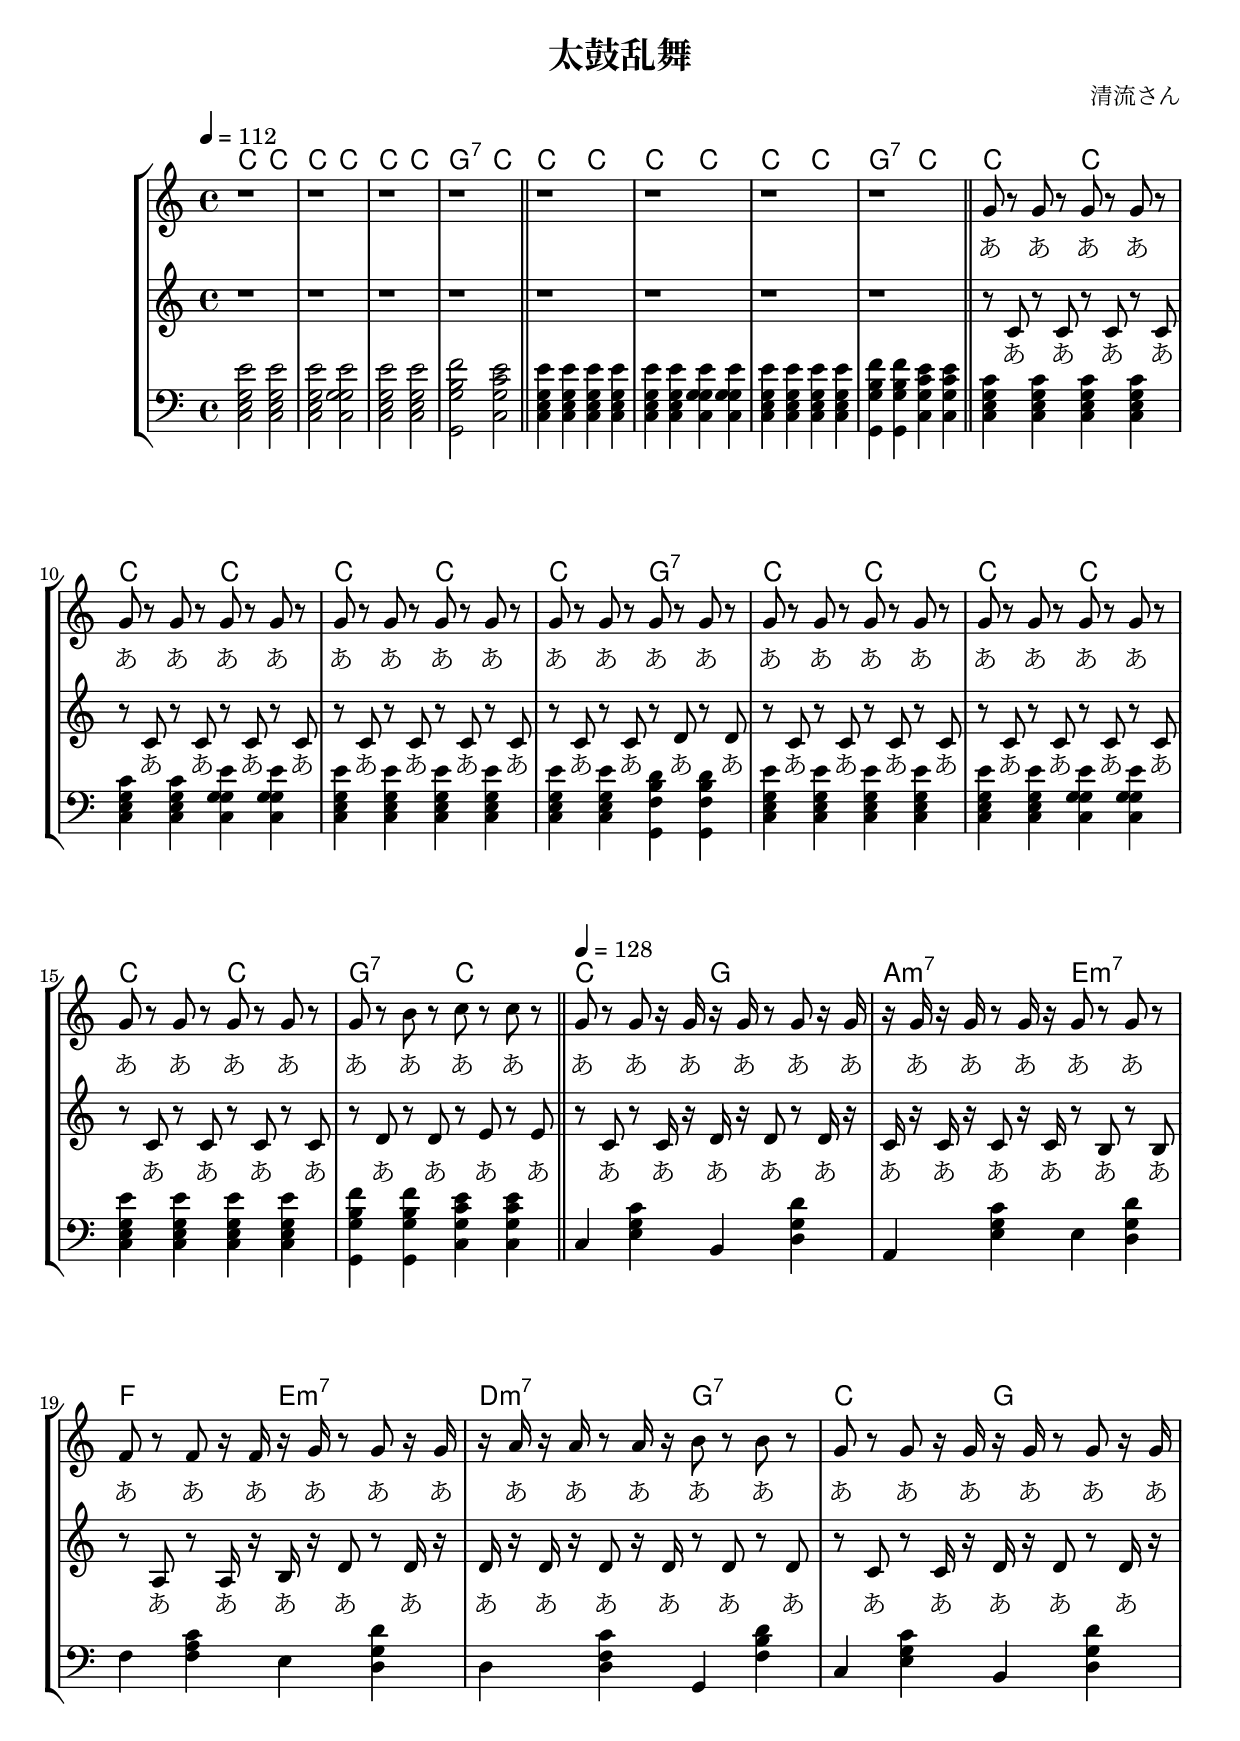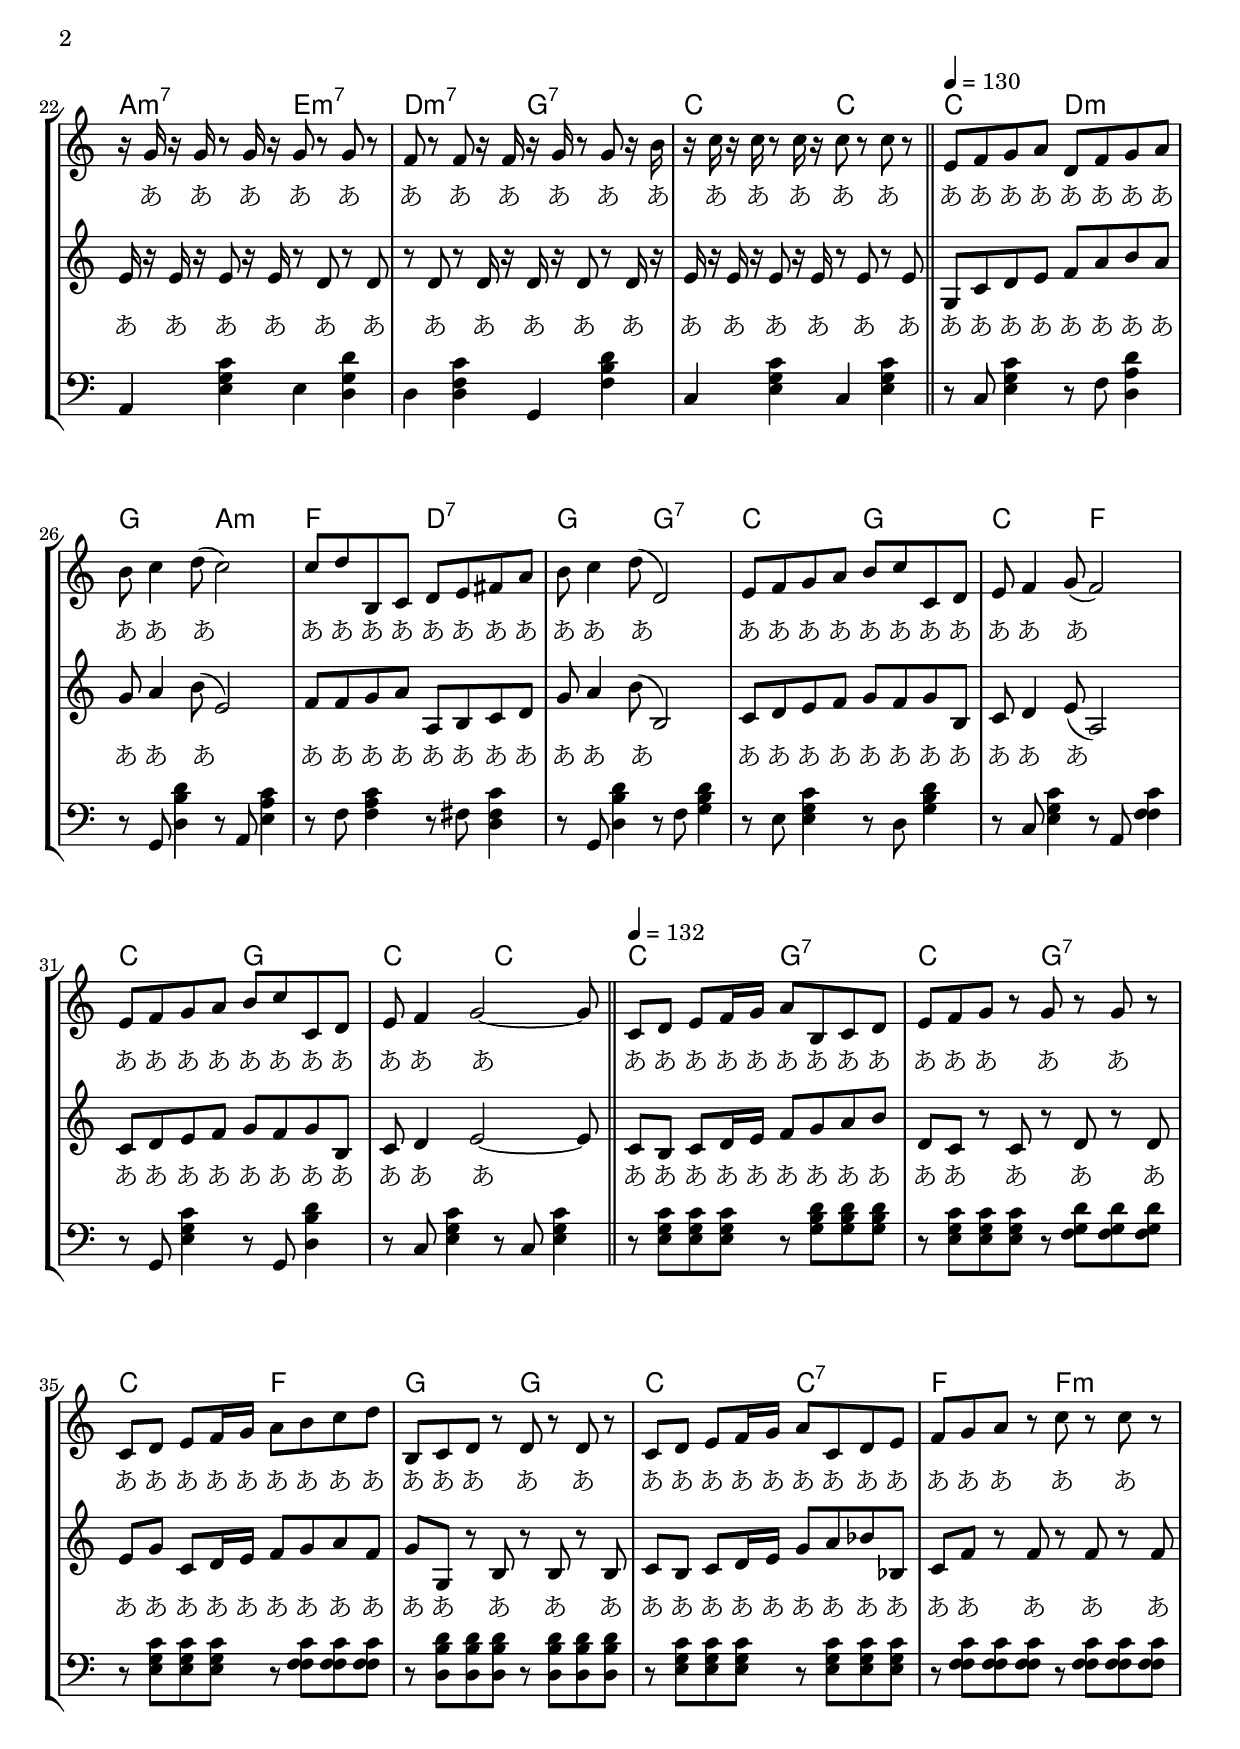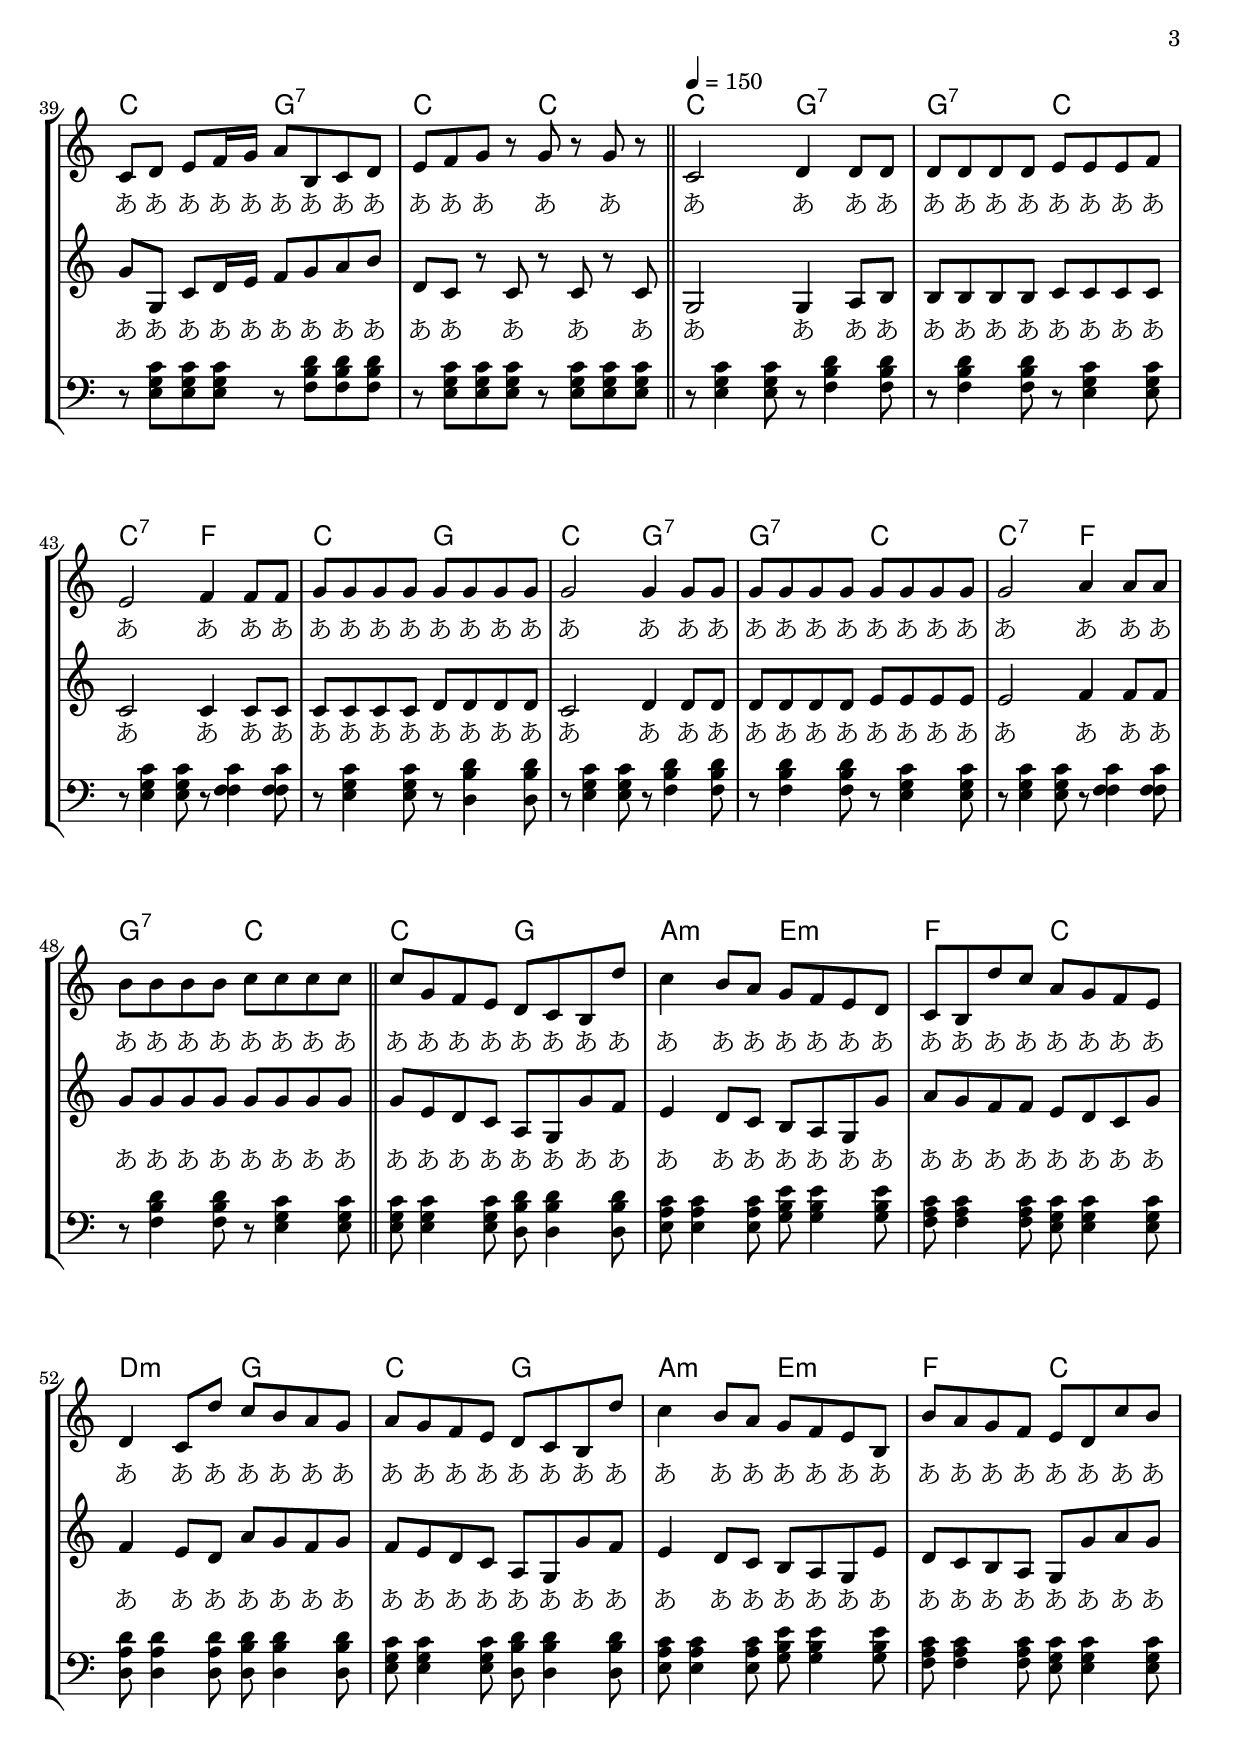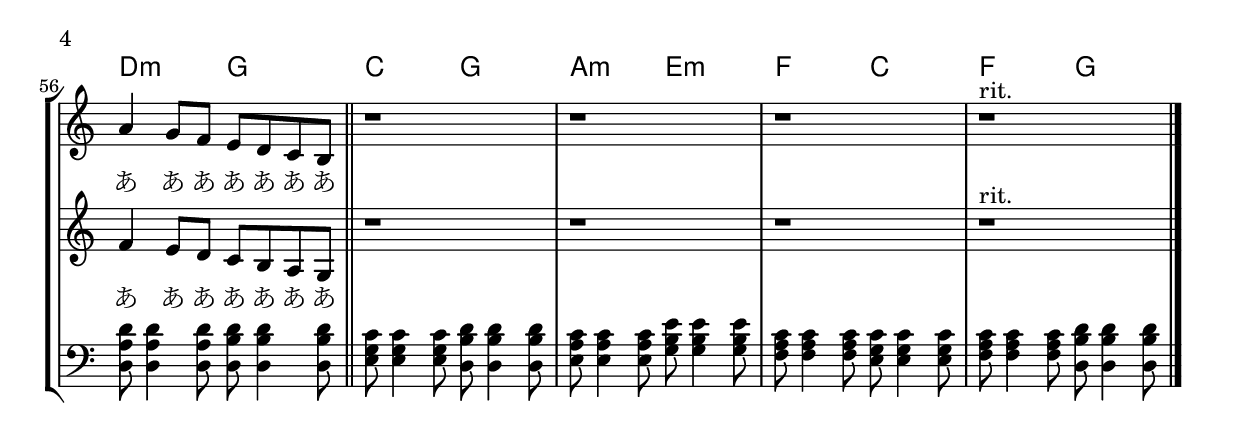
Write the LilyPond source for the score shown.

\version "2.12.1"

\header {
	title = \markup {太鼓乱舞}
	composer = \markup \center-column {清流さん}
}

harmony = \chordmode {
	c2 c c c c c g:7 c 

	c c c c c c g:7 c 

	c c c c c c c g:7 c c c c c c g:7 c 

	c g a:min7 e:min7 f e:min7 d:min7 g:7 c g a:min7 e:min7 d:min7 g:7 c c 

	c d:m g a:m f d:7 g g:7 c g c f c g c c 

	c g:7 c g:7 c f g g c c:7 f f:m c g:7 c c 

	c g:7 g:7 c c:7 f c g c g:7 g:7 c c:7 f g:7 c 

	c g a:m e:m f c d:m g c g a:m e:m f c d:m g 

	c g a:m e:m f c f g 
}

melody = {
	\key c \major
	\tempo 4 = 112
	r1 | r1 | r1 | r1   
	r1 | r1 | r1 | r1   
	\set Staff.midiInstrument = #"Taiko Drum"
	g'8  r8  g'8  r8  g'8  r8  g'8  r8 
	g'8  r8  g'8  r8  g'8  r8  g'8  r8 
	g'8  r8  g'8  r8  g'8  r8  g'8  r8 
	g'8  r8  g'8  r8  g'8  r8  g'8  r8 
	g'8  r8  g'8  r8  g'8  r8  g'8  r8 
	g'8  r8  g'8  r8  g'8  r8  g'8  r8 
	g'8  r8  g'8  r8  g'8  r8  g'8  r8 
	g'8  r8  b'8  r8  c''8  r8  c''8  r8
	\set Staff.midiInstrument = #"Taiko Drum"
		\tempo 4 = 128
g'8  r8  g'8  r16  g'16  r16  g'16  r8  g'8  r16  g'16 
	r16  g'16  r16  g'16  r8  g'16  r16  g'8  r8  g'8  r8 
	f'8  r8  f'8  r16  f'16  r16  g'16  r8  g'8  r16  g'16 
	r16  a'16  r16  a'16  r8  a'16  r16  b'8  r8  b'8  r8 
	g'8  r8  g'8  r16  g'16  r16  g'16  r8  g'8  r16  g'16 
	r16  g'16  r16  g'16  r8  g'16  r16  g'8  r8  g'8  r8 
	f'8  r8  f'8  r16  f'16  r16  g'16  r8  g'8  r16  b'16 
	r16  c''16  r16  c''16  r8  c''16  r16  c''8  r8  c''8  r8
	\set Staff.midiInstrument = #"Taiko Drum"
		\tempo 4 = 130
e'8  f'8  g'8  a'8  d'8  f'8  g'8  a'8 
	b'8  c''4  d''8  (c''2) 
	c''8  d''8  b8  c'8  d'8  e'8  fis'8  a'8 
	b'8  c''4  d''8  (d'2) 
	e'8  f'8  g'8  a'8  b'8  c''8  c'8  d'8 
	e'8  f'4  g'8  (f'2) 
	e'8  f'8  g'8  a'8  b'8  c''8  c'8  d'8 
	e'8  f'4  g'2~g'8
	\set Staff.midiInstrument = #"Taiko Drum"
		\tempo 4 = 132
c'8  d'8  e'8  f'16  g'16  a'8  b8  c'8  d'8 
	e'8  f'8  g'8  r8  g'8  r8  g'8  r8 
	c'8  d'8  e'8  f'16  g'16  a'8  b'8  c''8  d''8 
	b8  c'8  d'8  r8  d'8  r8  d'8  r8 
	c'8  d'8  e'8  f'16  g'16  a'8  c'8  d'8  e'8 
	f'8  g'8  a'8  r8  c''8  r8  c''8  r8 
	c'8  d'8  e'8  f'16  g'16  a'8  b8  c'8  d'8 
	e'8  f'8  g'8  r8  g'8  r8  g'8  r8
	\set Staff.midiInstrument = #"Taiko Drum"
		\tempo 4 = 150
c'2  d'4  d'8  d'8 
	d'8  d'8  d'8  d'8  e'8  e'8  e'8  f'8 
	e'2  f'4  f'8  f'8 
	g'8  g'8  g'8  g'8  g'8  g'8  g'8  g'8 
	g'2  g'4  g'8  g'8 
	g'8  g'8  g'8  g'8  g'8  g'8  g'8  g'8 
	g'2  a'4  a'8  a'8 
	b'8  b'8  b'8  b'8  c''8  c''8  c''8  c''8
	\set Staff.midiInstrument = #"Taiko Drum"
	c''8  g'8  f'8  e'8  d'8  c'8  b8  d''8 
	c''4  b'8  a'8  g'8  f'8  e'8  d'8 
	c'8  b8  d''8  c''8  a'8  g'8  f'8  e'8 
	d'4  c'8  d''8  c''8  b'8  a'8  g'8 
	a'8  g'8  f'8  e'8  d'8  c'8  b8  d''8 
	c''4  b'8  a'8  g'8  f'8  e'8  b8 
	b'8  a'8  g'8  f'8  e'8  d'8  c''8  b'8 
	a'4  g'8  f'8  e'8  d'8  c'8  b8
	r1 | r1 | r1 | r1^"rit." \bar "|."
}

words = \lyricmode {
	
	
	あ  あ  あ  あ  あ  あ  あ  あ  あ  あ  あ  あ  あ  あ  あ  あ  あ  あ  あ  あ  あ  あ  あ  あ  あ  あ  あ  あ  あ  あ  あ  あ  
	あ  あ  あ  あ  あ  あ  あ  あ  あ  あ  あ  あ  あ  あ  あ  あ  あ  あ  あ  あ  あ  あ  あ  あ  あ  あ  あ  あ  あ  あ  あ  あ  あ  あ  あ  あ  あ  あ  あ  あ  あ  あ  あ  あ  
	あ  あ  あ  あ  あ  あ  あ  あ  あ  あ  あ  あ  あ  あ  あ  あ  あ  あ  あ  あ  あ  あ  あ  あ  あ  あ  あ  あ  あ  あ  あ  あ  あ  あ  あ  あ  あ  あ  あ  あ  あ  あ  あ  あ  
	あ  あ  あ  あ  あ  あ  あ  あ  あ  あ  あ  あ  あ  あ  あ  あ  あ  あ  あ  あ  あ  あ  あ  あ  あ  あ  あ  あ  あ  あ  あ  あ  あ  あ  あ  あ  あ  あ  あ  あ  あ  あ  あ  あ  あ  あ  あ  あ  あ  あ  あ  あ  あ  あ  あ  あ  
	あ  あ  あ  あ  あ  あ  あ  あ  あ  あ  あ  あ  あ  あ  あ  あ  あ  あ  あ  あ  あ  あ  あ  あ  あ  あ  あ  あ  あ  あ  あ  あ  あ  あ  あ  あ  あ  あ  あ  あ  あ  あ  あ  あ  あ  あ  あ  あ  
	あ  あ  あ  あ  あ  あ  あ  あ  あ  あ  あ  あ  あ  あ  あ  あ  あ  あ  あ  あ  あ  あ  あ  あ  あ  あ  あ  あ  あ  あ  あ  あ  あ  あ  あ  あ  あ  あ  あ  あ  あ  あ  あ  あ  あ  あ  あ  あ  あ  あ  あ  あ  あ  あ  あ  あ  あ  あ  あ  あ  
	
}

secondmelody = {
	\key c \major
	\tempo 4 = 112
	r1 | r1 | r1 | r1   
	r1 | r1 | r1 | r1   
	\set Staff.midiInstrument = #"Synth Drum"
	r8  c'8  r8  c'8  r8  c'8  r8  c'8 
	r8  c'8  r8  c'8  r8  c'8  r8  c'8 
	r8  c'8  r8  c'8  r8  c'8  r8  c'8 
	r8  c'8  r8  c'8  r8  d'8  r8  d'8 
	r8  c'8  r8  c'8  r8  c'8  r8  c'8 
	r8  c'8  r8  c'8  r8  c'8  r8  c'8 
	r8  c'8  r8  c'8  r8  c'8  r8  c'8 
	r8  d'8  r8  d'8  r8  e'8  r8  e'8
	\set Staff.midiInstrument = #"Synth Drum"
		\tempo 4 = 128
r8  c'8  r8  c'16  r16  d'16  r16  d'8  r8  d'16  r16 
	c'16  r16  c'16  r16  c'8  r16  c'16  r8  b8  r8  b8 
	r8  a8  r8  a16  r16  b16  r16  d'8  r8  d'16  r16 
	d'16  r16  d'16  r16  d'8  r16  d'16  r8  d'8  r8  d'8 
	r8  c'8  r8  c'16  r16  d'16  r16  d'8  r8  d'16  r16 
	e'16  r16  e'16  r16  e'8  r16  e'16  r8  d'8  r8  d'8 
	r8  d'8  r8  d'16  r16  d'16  r16  d'8  r8  d'16  r16 
	e'16  r16  e'16  r16  e'8  r16  e'16  r8  e'8  r8  e'8
	\set Staff.midiInstrument = #"Synth Drum"
		\tempo 4 = 130
g8  c'8  d'8  e'8  f'8  a'8  b'8  a'8 
	g'8  a'4  b'8  (e'2) 
	f'8  f'8  g'8  a'8  a8  b8  c'8  d'8 
	g'8  a'4  b'8  (b2) 
	c'8  d'8  e'8  f'8  g'8  f'8  g'8  b8 
	c'8  d'4  e'8  (a2) 
	c'8  d'8  e'8  f'8  g'8  f'8  g'8  b8 
	c'8  d'4  e'2~e'8
	\set Staff.midiInstrument = #"Synth Drum"
		\tempo 4 = 132
c'8  b8  c'8  d'16  e'16  f'8  g'8  a'8  b'8 
	d'8  c'8  r8  c'8  r8  d'8  r8  d'8 
	e'8  g'8  c'8  d'16  e'16  f'8  g'8  a'8  f'8 
	g'8  g8  r8  b8  r8  b8  r8  b8 
	c'8  b8  c'8  d'16  e'16  g'8  a'8  bes'8  bes8 
	c'8  f'8  r8  f'8  r8  f'8  r8  f'8 
	g'8  g8  c'8  d'16  e'16  f'8  g'8  a'8  b'8 
	d'8  c'8  r8  c'8  r8  c'8  r8  c'8
	\set Staff.midiInstrument = #"Synth Drum"
		\tempo 4 = 150
g2  g4  a8  b8 
	b8  b8  b8  b8  c'8  c'8  c'8  c'8 
	c'2  c'4  c'8  c'8 
	c'8  c'8  c'8  c'8  d'8  d'8  d'8  d'8 
	c'2  d'4  d'8  d'8 
	d'8  d'8  d'8  d'8  e'8  e'8  e'8  e'8 
	e'2  f'4  f'8  f'8 
	g'8  g'8  g'8  g'8  g'8  g'8  g'8  g'8
	\set Staff.midiInstrument = #"Synth Drum"
	g'8  e'8  d'8  c'8  a8  g8  g'8  f'8 
	e'4  d'8  c'8  b8  a8  g8  g'8 
	a'8  g'8  f'8  f'8  e'8  d'8  c'8  g'8 
	f'4  e'8  d'8  a'8  g'8  f'8  g'8 
	f'8  e'8  d'8  c'8  a8  g8  g'8  f'8 
	e'4  d'8  c'8  b8  a8  g8  e'8 
	d'8  c'8  b8  a8  g8  g'8  a'8  g'8 
	f'4  e'8  d'8  c'8  b8  a8  g8
	r1 | r1 | r1 | r1^"rit." \bar "|."
}

secondwords = \lyricmode {
	
	
	あ  あ  あ  あ  あ  あ  あ  あ  あ  あ  あ  あ  あ  あ  あ  あ  あ  あ  あ  あ  あ  あ  あ  あ  あ  あ  あ  あ  あ  あ  あ  あ  
	あ  あ  あ  あ  あ  あ  あ  あ  あ  あ  あ  あ  あ  あ  あ  あ  あ  あ  あ  あ  あ  あ  あ  あ  あ  あ  あ  あ  あ  あ  あ  あ  あ  あ  あ  あ  あ  あ  あ  あ  あ  あ  あ  あ  
	あ  あ  あ  あ  あ  あ  あ  あ  あ  あ  あ  あ  あ  あ  あ  あ  あ  あ  あ  あ  あ  あ  あ  あ  あ  あ  あ  あ  あ  あ  あ  あ  あ  あ  あ  あ  あ  あ  あ  あ  あ  あ  あ  あ  
	あ  あ  あ  あ  あ  あ  あ  あ  あ  あ  あ  あ  あ  あ  あ  あ  あ  あ  あ  あ  あ  あ  あ  あ  あ  あ  あ  あ  あ  あ  あ  あ  あ  あ  あ  あ  あ  あ  あ  あ  あ  あ  あ  あ  あ  あ  あ  あ  あ  あ  あ  あ  あ  あ  あ  あ  
	あ  あ  あ  あ  あ  あ  あ  あ  あ  あ  あ  あ  あ  あ  あ  あ  あ  あ  あ  あ  あ  あ  あ  あ  あ  あ  あ  あ  あ  あ  あ  あ  あ  あ  あ  あ  あ  あ  あ  あ  あ  あ  あ  あ  あ  あ  あ  あ  
	あ  あ  あ  あ  あ  あ  あ  あ  あ  あ  あ  あ  あ  あ  あ  あ  あ  あ  あ  あ  あ  あ  あ  あ  あ  あ  あ  あ  あ  あ  あ  あ  あ  あ  あ  あ  あ  あ  あ  あ  あ  あ  あ  あ  あ  あ  あ  あ  あ  あ  あ  あ  あ  あ  あ  あ  あ  あ  あ  あ  
	
}

tempochange = {
	\tempo 4 = 112
	r1 | r1 | r1 | r1 \bar "||"
	\tempo 4 = 112
	r1 | r1 | r1 | r1 \bar "||"
	\tempo 4 = 112
	r1 | r1 | r1 | r1 | r1 | r1 | r1 | r1 \bar "||"
	\tempo 4 = 128
	r1 | r1 | r1 | r1 | r1 | r1 | r1 | r1 \bar "||"
	\tempo 4 = 130
	r1 | r1 | r1 | r1 | r1 | r1 | r1 | r1 \bar "||"
	\tempo 4 = 132
	r1 | r1 | r1 | r1 | r1 | r1 | r1 | r1 \bar "||"
	\tempo 4 = 150
	r1 | r1 | r1 | r1 | r1 | r1 | r1 | r1 \bar "||"
	\tempo 4 = 150
	r1 | r1 | r1 | r1 | r1 | r1 | r1 | r1 \bar "||"
	\tempo 4 = 150
	r1 | r1 | r1 | \tempo 4 = 112 r2 \tempo 4 = 100 r2 \bar "|."
}

mainacc = {
	\clef bass
	\set Staff.midiInstrument = #"Taiko Drum"
	\key c \major
	\tempo 4 = 112
	<c e g e'>2
	<c e g e'>2
	<c e g e'>2
	<c g g e'>2
	<c e g e'>2
	<c e g e'>2
	<g, g b f'>2
	<c g c' e'>2
	\bar "||"

	\set Staff.midiInstrument = #"Taiko Drum"
	<c e g e'>4 <c e g e'>4
	<c e g e'>4 <c e g e'>4
	<c e g e'>4 <c e g e'>4
	<c g g e'>4 <c g g e'>4
	<c e g e'>4 <c e g e'>4
	<c e g e'>4 <c e g e'>4
	<g, g b f'>4 <g, g b f'>4
	<c g c' e'>4 <c g c' e'>4
	\bar "||"

	\set Staff.midiInstrument = #"Taiko Drum"
	<c e g c'>4 <c e g c'>4
	<c e g c'>4 <c e g c'>4
	<c e g c'>4 <c e g c'>4
	<c g g e'>4 <c g g e'>4
	<c e g e'>4 <c e g e'>4
	<c e g e'>4 <c e g e'>4
	<c e g e'>4 <c e g e'>4
	<g, f b d'>4 <g, f b d'>4
	<c e g e'>4 <c e g e'>4
	<c e g e'>4 <c e g e'>4
	<c e g e'>4 <c e g e'>4
	<c g g e'>4 <c g g e'>4
	<c e g e'>4 <c e g e'>4
	<c e g e'>4 <c e g e'>4
	<g, g b f'>4 <g, g b f'>4
	<c g c' e'>4 <c g c' e'>4
	\bar "||"

	\set Staff.midiInstrument = #"Taiko Drum"
	\tempo 4 = 128
	c4 <e g c'>4
	b,4 <d g d'>4
	a,4 <e g c'>4
	e4 <d g d'>4
	f4 <f a c'>4
	e4 <d g d'>4
	d4 <d f c'>4
	g,4 <f b d'>4
	c4 <e g c'>4
	b,4 <d g d'>4
	a,4 <e g c'>4
	e4 <d g d'>4
	d4 <d f c'>4
	g,4 <f b d'>4
	c4 <e g c'>4
	c4 <e g c'>4
	\bar "||"

	\set Staff.midiInstrument = #"Taiko Drum"
	\tempo 4 = 130
	r8 c <e g c'>4
	r8 f <d a d'>4
	r8 g, <d b d'>4
	r8 a, <e a c'>4
	r8 f <f a c'>4
	r8 fis <d fis c'>4
	r8 g, <d b d'>4
	r8 f <g b d'>4
	r8 e <e g c'>4
	r8 d <g b d'>4
	r8 c <e g c'>4
	r8 a, <f f c'>4
	r8 g, <e g c'>4
	r8 g, <d b d'>4
	r8 c <e g c'>4
	r8 c <e g c'>4
	\bar "||"

	\set Staff.midiInstrument = #"Taiko Drum"
	\tempo 4 = 132
	r8 <e g c'>8 <e g c'>8 <e g c'>8
	r8 <g b d'>8 <g b d'>8 <g b d'>8
	r8 <e g c'>8 <e g c'>8 <e g c'>8
	r8 <f g d'>8 <f g d'>8 <f g d'>8
	r8 <e g c'>8 <e g c'>8 <e g c'>8
	r8 <f f c'>8 <f f c'>8 <f f c'>8
	r8 <d b d'>8 <d b d'>8 <d b d'>8
	r8 <d b d'>8 <d b d'>8 <d b d'>8
	r8 <e g c'>8 <e g c'>8 <e g c'>8
	r8 <e g c'>8 <e g c'>8 <e g c'>8
	r8 <f f c'>8 <f f c'>8 <f f c'>8
	r8 <f f c'>8 <f f c'>8 <f f c'>8
	r8 <e g c'>8 <e g c'>8 <e g c'>8
	r8 <f b d'>8 <f b d'>8 <f b d'>8
	r8 <e g c'>8 <e g c'>8 <e g c'>8
	r8 <e g c'>8 <e g c'>8 <e g c'>8
	\bar "||"

	\set Staff.midiInstrument = #"Taiko Drum"
	\tempo 4 = 150
	r8 <e g c'>4 <e g c'>8
	r8 <f b d'>4 <f b d'>8
	r8 <f b d'>4 <f b d'>8
	r8 <e g c'>4 <e g c'>8
	r8 <e g c'>4 <e g c'>8
	r8 <f f c'>4 <f f c'>8
	r8 <e g c'>4 <e g c'>8
	r8 <d b d'>4 <d b d'>8
	r8 <e g c'>4 <e g c'>8
	r8 <f b d'>4 <f b d'>8
	r8 <f b d'>4 <f b d'>8
	r8 <e g c'>4 <e g c'>8
	r8 <e g c'>4 <e g c'>8
	r8 <f f c'>4 <f f c'>8
	r8 <f b d'>4 <f b d'>8
	r8 <e g c'>4 <e g c'>8
	\bar "||"

	\set Staff.midiInstrument = #"Taiko Drum"
	<e g c'>8 <e g c'>4 <e g c'>8
	<d b d'>8 <d b d'>4 <d b d'>8
	<e a c'>8 <e a c'>4 <e a c'>8
	<g b e'>8 <g b e'>4 <g b e'>8
	<f a c'>8 <f a c'>4 <f a c'>8
	<e g c'>8 <e g c'>4 <e g c'>8
	<d a d'>8 <d a d'>4 <d a d'>8
	<d b d'>8 <d b d'>4 <d b d'>8
	<e g c'>8 <e g c'>4 <e g c'>8
	<d b d'>8 <d b d'>4 <d b d'>8
	<e a c'>8 <e a c'>4 <e a c'>8
	<g b e'>8 <g b e'>4 <g b e'>8
	<f a c'>8 <f a c'>4 <f a c'>8
	<e g c'>8 <e g c'>4 <e g c'>8
	<d a d'>8 <d a d'>4 <d a d'>8
	<d b d'>8 <d b d'>4 <d b d'>8
	\bar "||"

	\set Staff.midiInstrument = #"Taiko Drum"
	<e g c'>8 <e g c'>4 <e g c'>8
	<d b d'>8 <d b d'>4 <d b d'>8
	<e a c'>8 <e a c'>4 <e a c'>8
	<g b e'>8 <g b e'>4 <g b e'>8
	<f a c'>8 <f a c'>4 <f a c'>8
	<e g c'>8 <e g c'>4 <e g c'>8
	<f a c'>8 <f a c'>4 <f a c'>8
	<d b d'>8 <d b d'>4 <d b d'>8
	\bar "|."
}

subacc = {
	\clef bass
	\set Staff.midiInstrument = #"Synth Drum"
	\key c \major
	\tempo 4 = 112
	<c e g e'>4 <c e g e'>4
	<c e g e'>4 <c e g e'>4
	<c e g e'>4 <c e g e'>4
	<c g g e'>4 <c g g e'>4
	<c e g e'>4 <c e g e'>4
	<c e g e'>4 <c e g e'>4
	<g, g b f'>4 <g, g b f'>4
	<c g c' e'>4 <c g c' e'>4
	\bar "||"

	\set Staff.midiInstrument = #"Synth Drum"
	c4 <e g e'>4
	c4 <e g e'>4
	c4 <e g e'>4
	c4 <g g e'>4
	c4 <e g e'>4
	c4 <e g e'>4
	g,4 <g b f'>4
	c4 <g c' e'>4
	\bar "||"

	\set Staff.midiInstrument = #"Synth Drum"
	c4 <e g c'>4
	c4 <e g c'>4
	c4 <e g c'>4
	c4 <g g e'>4
	c4 <e g e'>4
	c4 <e g e'>4
	c4 <e g e'>4
	g,4 <f b d'>4
	c4 <e g e'>4
	c4 <e g e'>4
	c4 <e g e'>4
	c4 <g g e'>4
	c4 <e g e'>4
	c4 <e g e'>4
	g,4 <g b f'>4
	c4 <g c' e'>4
	\bar "||"

	\set Staff.midiInstrument = #"Synth Drum"
	\tempo 4 = 128
	r8 c <e g c'>4
	r8 b, <d g d'>4
	r8 a, <e g c'>4
	r8 e <d g d'>4
	r8 f <f a c'>4
	r8 e <d g d'>4
	r8 d <d f c'>4
	r8 g, <f b d'>4
	r8 c <e g c'>4
	r8 b, <d g d'>4
	r8 a, <e g c'>4
	r8 e <d g d'>4
	r8 d <d f c'>4
	r8 g, <f b d'>4
	r8 c <e g c'>4
	r8 c <e g c'>4
	\bar "||"

	\set Staff.midiInstrument = #"Synth Drum"
	\tempo 4 = 130
	r8 <e g c'>8 <e g c'>8 <e g c'>8
	r8 <d a d'>8 <d a d'>8 <d a d'>8
	r8 <d b d'>8 <d b d'>8 <d b d'>8
	r8 <e a c'>8 <e a c'>8 <e a c'>8
	r8 <f a c'>8 <f a c'>8 <f a c'>8
	r8 <d fis c'>8 <d fis c'>8 <d fis c'>8
	r8 <d b d'>8 <d b d'>8 <d b d'>8
	r8 <g b d'>8 <g b d'>8 <g b d'>8
	r8 <e g c'>8 <e g c'>8 <e g c'>8
	r8 <g b d'>8 <g b d'>8 <g b d'>8
	r8 <e g c'>8 <e g c'>8 <e g c'>8
	r8 <f f c'>8 <f f c'>8 <f f c'>8
	r8 <e g c'>8 <e g c'>8 <e g c'>8
	r8 <d b d'>8 <d b d'>8 <d b d'>8
	r8 <e g c'>8 <e g c'>8 <e g c'>8
	r8 <e g c'>8 <e g c'>8 <e g c'>8
	\bar "||"

	\set Staff.midiInstrument = #"Synth Drum"
	\tempo 4 = 132
	r8 <e g c'>4 <e g c'>8
	r8 <g b d'>4 <g b d'>8
	r8 <e g c'>4 <e g c'>8
	r8 <f g d'>4 <f g d'>8
	r8 <e g c'>4 <e g c'>8
	r8 <f f c'>4 <f f c'>8
	r8 <d b d'>4 <d b d'>8
	r8 <d b d'>4 <d b d'>8
	r8 <e g c'>4 <e g c'>8
	r8 <e g c'>4 <e g c'>8
	r8 <f f c'>4 <f f c'>8
	r8 <f f c'>4 <f f c'>8
	r8 <e g c'>4 <e g c'>8
	r8 <f b d'>4 <f b d'>8
	r8 <e g c'>4 <e g c'>8
	r8 <e g c'>4 <e g c'>8
	\bar "||"

	\set Staff.midiInstrument = #"Synth Drum"
	\tempo 4 = 150
	<e g c'>8 <e g c'>4 <e g c'>8
	<f b d'>8 <f b d'>4 <f b d'>8
	<f b d'>8 <f b d'>4 <f b d'>8
	<e g c'>8 <e g c'>4 <e g c'>8
	<e g c'>8 <e g c'>4 <e g c'>8
	<f f c'>8 <f f c'>4 <f f c'>8
	<e g c'>8 <e g c'>4 <e g c'>8
	<d b d'>8 <d b d'>4 <d b d'>8
	<e g c'>8 <e g c'>4 <e g c'>8
	<f b d'>8 <f b d'>4 <f b d'>8
	<f b d'>8 <f b d'>4 <f b d'>8
	<e g c'>8 <e g c'>4 <e g c'>8
	<e g c'>8 <e g c'>4 <e g c'>8
	<f f c'>8 <f f c'>4 <f f c'>8
	<f b d'>8 <f b d'>4 <f b d'>8
	<e g c'>8 <e g c'>4 <e g c'>8
	\bar "||"

	\set Staff.midiInstrument = #"Synth Drum"
	c8 <e g c'> c <e g c'>
	g,8 <d b d'> g, <d b d'>
	a,8 <e a c'> a, <e a c'>
	e8 <g b e'> e <g b e'>
	f8 <f a c'> f <f a c'>
	c8 <e g c'> c <e g c'>
	f8 <d a d'> f <d a d'>
	g,8 <d b d'> g, <d b d'>
	c8 <e g c'> c <e g c'>
	g,8 <d b d'> g, <d b d'>
	a,8 <e a c'> a, <e a c'>
	e8 <g b e'> e <g b e'>
	f8 <f a c'> f <f a c'>
	c8 <e g c'> c <e g c'>
	f8 <d a d'> f <d a d'>
	g,8 <d b d'> g, <d b d'>
	\bar "||"

	\set Staff.midiInstrument = #"Synth Drum"
	c8 <e g c'> c <e g c'>
	g,8 <d b d'> g, <d b d'>
	a,8 <e a c'> a, <e a c'>
	e8 <g b e'> e <g b e'>
	f8 <f a c'> f <f a c'>
	c8 <e g c'> c <e g c'>
	f8 <f a c'> f <f a c'>
	g,8 <d b d'> g, <d b d'>
	\bar "|."
}

percA = {
	\drummode {
	r1 |r1 |r1 |r1 \bar "||"
	hh8 hh8 hh8 hh8 hh8 hh8 hh8 hh8  |hh8 hh8 hh8 hh8 hh4 hh8 hh8  |hh8 hh8 hh8 hh8 hh8 hh8 hh8 hh8  |r8 hh2. r8  \bar "||"
	hh8 hh8 hh8 hh8 hh8 hh8 hh8 hh8  |hh8 hh8 hh8 hh8 hh4 hh8 hh8  |hh8 hh8 hh8 hh8 hh8 hh8 hh8 hh8  |hh8 hh8 hh8 hh2 r8  |hh8 hh8 hh8 hh8 hh8 hh8 hh8 hh8  |hh8 hh8 hh8 hh8 hh4 hh8 hh8  |hh8 hh8 hh8 hh8 hh8 hh8 hh8 hh8  |r8 hh2. r8  \bar "||"
	hh8 hh8 hh8 hh8 hh8 hh8 hh8 hh8  |hh8 hh8 hh8 hh8 hh4 hh8 hh8  |hh8 hh8 hh8 hh8 hh8 hh8 hh8 hh8  |hh8 hh8 hh8 hh2 r8  |hh8 hh8 hh8 hh8 hh8 hh8 hh8 hh8  |hh8 hh8 hh8 hh8 hh4 hh8 hh8  |hh8 hh8 hh8 hh8 hh8 hh8 hh8 hh8  |r8 hh2. r8  \bar "||"
	hh8 hh8 hh8 hh8 hh8 hh8 hh8 hh8  |hh8 hh8 hh8 hh8 hh4 hh8 hh8  |hh8 hh8 hh8 hh8 hh8 hh8 hh8 hh8  |hh8 hh8 hh8 hh2 r8  |hh8 hh8 hh8 hh8 hh8 hh8 hh8 hh8  |hh8 hh8 hh8 hh8 hh4 hh8 hh8  |hh8 hh8 hh8 hh8 hh8 hh8 hh8 hh8  |r8 hh2. r8  \bar "||"
	hh8 hh8 hh8 hh8 hh8 hh8 hh8 hh8  |hh8 hh8 hh8 hh8 hh4 hh8 hh8  |hh8 hh8 hh8 hh8 hh8 hh8 hh8 hh8  |hh8 hh8 hh8 hh2 r8  |hh8 hh8 hh8 hh8 hh8 hh8 hh8 hh8  |hh8 hh8 hh8 hh8 hh4 hh8 hh8  |hh8 hh8 hh8 hh8 hh8 hh8 hh8 hh8  |r8 hh2. r8  \bar "||"
	r4 sn2 sn8. sn16  |r4 sn2 sn8. sn16  |r4 sn2 sn8. sn16  |r4 sn2 sn8. sn16  |r4 sn2 sn8. sn16  |r4 sn2 sn8. sn16  |r4 sn2 sn8. sn16  |r8 sn8 sn4 sn8 sn8 sn16 sn8 sn16  \bar "||"
	r8 hh4 hh4 hh4 hh8  |r8 hh4 hh4 hh8 hh16 hh16 hh16 hh16  |r8 hh4 hh4 hh4 hh8  |r8 hh4 hh4 hh8 hh16 hh16 hh16 hh16  |r8 hh4 hh4 hh4 hh8  |r8 hh4 hh4 hh8 hh16 hh16 hh16 hh16  |r8 hh4 hh4 hh4 hh8  |r8 hh4 hh4 hh8 hh16 hh16 hh16 hh16  \bar "||"
	r8 hh4 hh4 hh4 hh8  |r8 hh4 hh4 hh8 hh16 hh16 hh16 hh16  |r8 hh4 hh4 hh4 hh8  |r8 hh4 hh4 hh8 hh16 hh16 hh16 hh16  \bar "|."
	}
}

percB = {
	\drummode {
	r1 |r1 |r1 |r1 \bar "||"
	r4 sn8. sn8 sn8. sn8. sn16  |r4 sn8. sn8 sn8. sn4  |r4 sn8. sn8 sn8. sn8. sn16  |r4 sn2 sn4  \bar "||"
	r4 sn8. sn8 sn8. sn8. sn16  |r4 sn8. sn8 sn8. sn4  |r4 sn8. sn8 sn8. sn8. sn16  |r8 sn8 sn4 sn8 sn16 sn8 sn8 sn16  |r4 sn8. sn8 sn8. sn8. sn16  |r4 sn8. sn8 sn8. sn4  |r4 sn8. sn8 sn8. sn8. sn16  |r4 sn2 sn4  \bar "||"
	r4 sn8. sn8 sn8. sn8. sn16  |r4 sn8. sn8 sn8. sn4  |r4 sn8. sn8 sn8. sn8. sn16  |r8 sn8 sn4 sn8 sn16 sn8 sn8 sn16  |r4 sn8. sn8 sn8. sn8. sn16  |r4 sn8. sn8 sn8. sn4  |r4 sn8. sn8 sn8. sn8. sn16  |r4 sn2 sn4  \bar "||"
	r4 sn8. sn8 sn8. sn8. sn16  |r4 sn8. sn8 sn8. sn4  |r4 sn8. sn8 sn8. sn8. sn16  |r8 sn8 sn4 sn8 sn16 sn8 sn8 sn16  |r4 sn8. sn8 sn8. sn8. sn16  |r4 sn8. sn8 sn8. sn4  |r4 sn8. sn8 sn8. sn8. sn16  |r4 sn2 sn4  \bar "||"
	r4 sn8. sn8 sn8. sn8. sn16  |r4 sn8. sn8 sn8. sn4  |r4 sn8. sn8 sn8. sn8. sn16  |r8 sn8 sn4 sn8 sn16 sn8 sn8 sn16  |r4 sn8. sn8 sn8. sn8. sn16  |r4 sn8. sn8 sn8. sn4  |r4 sn8. sn8 sn8. sn8. sn16  |r4 sn2 sn4  \bar "||"
	r4. r16 tommh8 tommh4. r16  |r1  |r4. r16 tommh8 tommh4. r16  |r1  |r4. r16 tommh8 tommh4. r16  |r1  |r4. r16 tommh8 tommh4. r16  |r1  \bar "||"
	r8 sn4 sn4 sn4 sn8  |r8 sn4 sn4 sn8 sn16 sn16 sn16 sn16  |r8 sn4 sn4 sn4 sn8  |r8 sn4 sn4 sn8 sn16 sn16 sn16 sn16  |r8 sn4 sn4 sn4 sn8  |r8 sn4 sn4 sn8 sn16 sn16 sn16 sn16  |r8 sn4 sn4 sn4 sn8  |r8 sn4 sn4 sn8 sn16 sn16 sn16 sn16  \bar "||"
	r8 sn4 sn4 sn4 sn8  |r8 sn4 sn4 sn8 sn16 sn16 sn16 sn16  |r8 sn4 sn4 sn4 sn8  |r8 sn4 sn4 sn8 sn16 sn16 sn16 sn16  \bar "|."
	}
}

percC = {
	\drummode {
	r1 |r1 |r1 |r1 \bar "||"
	bd8 bd4 bd2 bd8  |bd8 bd2 bd4.  |bd8 bd4 bd2 bd8  |bd8 bd4. bd4. bd8  \bar "||"
	bd8 bd4 bd2 bd8  |bd8 bd2 bd4.  |bd8 bd4 bd2 bd8  |bd4 r16 bd8. bd2  |bd8 bd4 bd2 bd8  |bd8 bd2 bd4.  |bd8 bd4 bd2 bd8  |bd8 bd4. bd4. bd8  \bar "||"
	bd8 bd4 bd2 bd8  |bd8 bd2 bd4.  |bd8 bd4 bd2 bd8  |bd4 r16 bd8. bd2  |bd8 bd4 bd2 bd8  |bd8 bd2 bd4.  |bd8 bd4 bd2 bd8  |bd8 bd4. bd4. bd8  \bar "||"
	bd8 bd4 bd2 bd8  |bd8 bd2 bd4.  |bd8 bd4 bd2 bd8  |bd4 r16 bd8. bd2  |bd8 bd4 bd2 bd8  |bd8 bd2 bd4.  |bd8 bd4 bd2 bd8  |bd8 bd4. bd4. bd8  \bar "||"
	bd8 bd4 bd2 bd8  |bd8 bd2 bd4.  |bd8 bd4 bd2 bd8  |bd4 r16 bd8. bd2  |bd8 bd4 bd2 bd8  |bd8 bd2 bd4.  |bd8 bd4 bd2 bd8  |bd8 bd4. bd4. bd8  \bar "||"
	r8 toml8 toml8 toml8 toml8 toml8 toml8 toml8  |toml8 toml8 toml8 toml8 toml8 toml8 toml8 toml8  |toml8 toml8 toml8 toml8 toml8 toml8 toml8 toml8  |toml8 toml8 toml8 toml8 toml8 toml8 toml8 toml8  |r8 toml8 toml8 toml8 toml8 toml8 toml8 toml8  |toml8 toml8 toml8 toml8 toml8 toml8 toml8 toml8  |toml8 toml8 toml8 toml8 toml8 toml8 toml8 toml8  |toml8 toml8 toml8 toml8 toml8 toml8 toml8 toml8  \bar "||"
	bd16 bd4. r16 bd16 bd8. bd4  |r1  |bd16 bd4. r16 bd16 bd8. bd4  |r1  |bd16 bd4. r16 bd16 bd8. bd4  |r1  |bd16 bd4. r16 bd16 bd8. bd4  |r1  \bar "||"
	bd16 bd4. r16 bd16 bd8. bd4  |r1  |bd16 bd4. r16 bd16 bd8. bd4  |r1  \bar "|."
	}
}

percD = {
	\drummode {
	r1 |r1 |r1 |r1 \bar "||"
	r1  |r2 r8 hho4.  |r1  |r4. r16 hho2 r16  \bar "||"
	r1  |r2 r8 hho4.  |r1  |r4. r16 hho2 r16  |r1  |r2 r8 hho4.  |r1  |r4. r16 hho2 r16  \bar "||"
	r1  |r2 r8 hho4.  |r1  |r4. r16 hho2 r16  |r1  |r2 r8 hho4.  |r1  |r4. r16 hho2 r16  \bar "||"
	r1  |r2 r8 hho4.  |r1  |r4. r16 hho2 r16  |r1  |r2 r8 hho4.  |r1  |r4. r16 hho2 r16  \bar "||"
	r1  |r2 r8 hho4.  |r1  |r4. r16 hho2 r16  |r1  |r2 r8 hho4.  |r1  |r4. r16 hho2 r16  \bar "||"
	r1  |r4. r16 tomfh8 tomfh4. r16  |r1  |r4. r16 tomfh8 tomfh4. r16  |r1  |r4. r16 tomfh8 tomfh4. r16  |r1  |r4. r16 tomfh2 r16  \bar "||"
	r2 r16 cymc16 cymc4.  |r4 cymc16 cymc2 cymc8.  |r2 r16 cymc16 cymc4.  |r4 cymc16 cymc2 cymc8.  |r2 r16 cymc16 cymc4.  |r4 cymc16 cymc2 cymc8.  |r2 r16 cymc16 cymc4.  |r4 cymc16 cymc2 cymc8.  \bar "||"
	r2 r16 cymc16 cymc4.  |r4 cymc16 cymc2 cymc8.  |r2 r16 cymc16 cymc4.  |r4 cymc16 cymc2 cymc8.  \bar "|."
	}
}

percE = {
	\drummode {
	r1 |r1 |r1 |r1 \bar "||"
	r1 |r1 |r1 |cymc1  \bar "||"
	r1 |r1 |r1 |r1 |r1 |r1 |r1 |cymc1  \bar "||"
	r1 |r1 |r1 |r1 |r1 |r1 |r1 |cymc1  \bar "||"
	r1 |r1 |r1 |r1 |r1 |r1 |r1 |cymc1  \bar "||"
	r1 |r1 |r1 |r1 |r1 |r1 |r1 |cymc1  \bar "||"
	bd4. r16 bd8. bd4.  |bd8. bd4. r16 bd4 bd8  |bd8. bd4 bd8. bd4.  |bd8. bd4. r16 bd4 bd8  |bd4. r16 bd8. bd4.  |bd8. bd4. r16 bd4 bd8  |bd8. bd4 bd8. bd4.  |bd4. bd8 bd4 r16 bd8.  \bar "||"
	r1  |tomfh16 tomfh2. r8.  |r1  |tomfh16 tomfh2. r8.  |r1  |tomfh16 tomfh2. r8.  |r1  |tomfh16 tomfh2. r8.  \bar "||"
	r1  |tomfh16 tomfh2. r8.  |r1  |tomfh16 tomfh2. r8.  \bar "|."
	}
}

percF = {
	\drummode {
	r1 | r1 | r1 | r1 \bar "||"
	r1 |r1 |r1 |r4 r16 tommh16 tommh4. tommh4  \bar "||"
	r1 |r1 |r1 |r1 |r1 |r1 |r1 |r4 r16 tommh16 tommh4. tommh4  \bar "||"
	r1 |r1 |r1 |r1 |r1 |r1 |r1 |r4 r16 tommh16 tommh4. tommh4  \bar "||"
	r1 |r1 |r1 |r1 |r1 |r1 |r1 |r4 r16 tommh16 tommh4. tommh4  \bar "||"
	r1 |r1 |r1 |r1 |r1 |r1 |r1 |r4 r16 tommh16 tommh4. tommh4  \bar "||"
	cymc1  |r1 |r1 |r1 |cymc1  |r1 |r1 |r1 \bar "||"
	r2 r8 rb4 rb8  |r1  |r2 r8 rb4 rb8  |r1  |r2 r8 rb4 rb8  |r1  |r2 r8 rb4 rb8  |r1  \bar "||"
	r2 r8 rb4 rb8  |r1  |r2 r8 rb4 rb8  |r1  \bar "|."
	}
}

percG = {
	\drummode {
	r1 | r1 | r1 | r1 \bar "||"
	r1 |r1 |r1 |r4. r16 tomml4. tomml8.  \bar "||"
	r1 |r1 |r1 |r1 |r1 |r1 |r1 |r4. r16 tomml4. tomml8.  \bar "||"
	r1 |r1 |r1 |r1 |r1 |r1 |r1 |r4. r16 tomml4. tomml8.  \bar "||"
	r1 |r1 |r1 |r1 |r1 |r1 |r1 |r4. r16 tomml4. tomml8.  \bar "||"
	r1 |r1 |r1 |r1 |r1 |r1 |r1 |r4. r16 tomml4. tomml8.  \bar "||"
	r1 | r1 | r1 | r1 | r1 | r1 | r1 | r1 \bar "||"
	r4. hc16 hc2 r16  |r4 r16 hc8. hc16 hc4. r16  |r4. hc16 hc2 r16  |r4 r16 hc8. hc16 hc4. r16  |r4. hc16 hc2 r16  |r4 r16 hc8. hc16 hc4. r16  |r4. hc16 hc2 r16  |r4 r16 hc8. hc16 hc4. r16  \bar "||"
	r4. hc16 hc2 r16  |r4 r16 hc8. hc16 hc4. r16  |r4. hc16 hc2 r16  |r4 r16 hc8. hc16 hc4. r16  \bar "|."
	}
}

percH = {
	\drummode {
	r1 | r1 | r1 | r1 \bar "||"
	r1 |r1 |r1 |r2 r16 toml8 toml4 r16  \bar "||"
	r1 |r1 |r1 |r1 |r1 |r1 |r1 |r2 r16 toml8 toml4 r16  \bar "||"
	r1 |r1 |r1 |r1 |r1 |r1 |r1 |r2 r16 toml8 toml4 r16  \bar "||"
	r1 |r1 |r1 |r1 |r1 |r1 |r1 |r2 r16 toml8 toml4 r16  \bar "||"
	r1 |r1 |r1 |r1 |r1 |r1 |r1 |r2 r16 toml8 toml4 r16  \bar "||"
	r1 | r1 | r1 | r1 | r1 | r1 | r1 | r1 \bar "||"
	r8. cymr16 cymr2 r16 cymr8.  |r16 cymr4 r16 cymr4 r16 cymr8 cymr8.  |r8. cymr16 cymr2 r16 cymr8.  |r16 cymr4 r16 cymr4 r16 cymr8 cymr8.  |r8. cymr16 cymr2 r16 cymr8.  |r16 cymr4 r16 cymr4 r16 cymr8 cymr8.  |r8. cymr16 cymr2 r16 cymr8.  |r16 cymr4 r16 cymr4 r16 cymr8 cymr8.  \bar "||"
	r8. cymr16 cymr2 r16 cymr8.  |r16 cymr4 r16 cymr4 r16 cymr8 cymr8.  |r8. cymr16 cymr2 r16 cymr8.  |r16 cymr4 r16 cymr4 r16 cymr8 cymr8.  \bar "|."
	}
}

percI = {
	\drummode {
	r1 | r1 | r1 | r1 \bar "||"
	r1 |r1 |r1 |r2 r8 tomfh4 tomfh8  \bar "||"
	r1 |r1 |r1 |r1 |r1 |r1 |r1 |r2 r8 tomfh4 tomfh8  \bar "||"
	r1 |r1 |r1 |r1 |r1 |r1 |r1 |r2 r8 tomfh4 tomfh8  \bar "||"
	r1 |r1 |r1 |r1 |r1 |r1 |r1 |r2 r8 tomfh4 tomfh8  \bar "||"
	r1 |r1 |r1 |r1 |r1 |r1 |r1 |r2 r8 tomfh4 tomfh8  \bar "||"
	r1 | r1 | r1 | r1 | r1 | r1 | r1 | r1 \bar "||"
	r1 | r1 | r1 | r1 | r1 | r1 | r1 | r1 \bar "||"
	r1 | r1 | r1 | r1 \bar "|."
	}
}

\score {
	<<
		\new StaffGroup <<
			\new ChordNames {\harmony}
			\new Voice = "melody" {\melody}
			\new Lyrics \lyricsto "melody" \words
			\new Voice = "secondmelody" {\secondmelody}
			\new Lyrics \lyricsto "secondmelody" \secondwords
			\new Staff = "mainacc" {\mainacc}
		>>
	>>
	\layout { }
}
